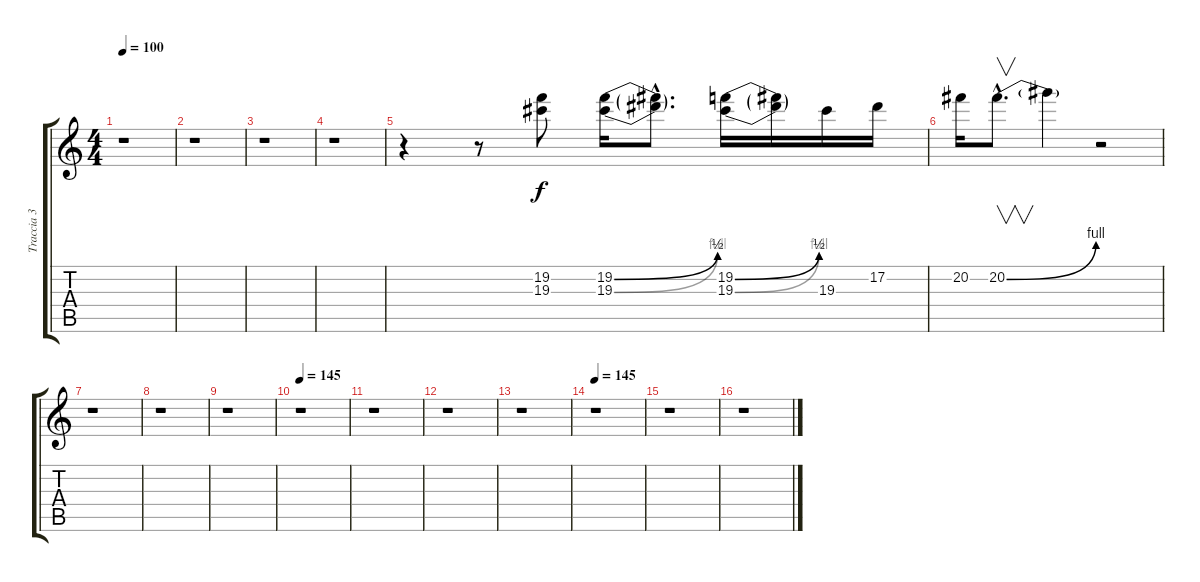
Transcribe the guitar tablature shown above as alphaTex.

\track ("Traccia 3" "Traccia 3") {instrument distortionguitar}
\staff {score tabs}
\tuning (Eb4 Bb3 Gb3 Db3 Ab2 Eb2) {hide}
\ts (4 4)
\tempo 100
\clef g2
\ks c
r.1{dy f instrument distortionguitar} |
r.1 |
r.1 |
r.1 |
r.4 r.8 (19.2 19.3).8 (19.2{be (bend 0 0 60 2)} 19.3{be (bend 0 0 60 4)}).16 (19.2{hac t} 19.3{hac t}).8{d} (19.2{be (bend 0 0 60 2)} 19.3{be (bend 0 0 60 4)}).16 (19.2{t} 19.3{t}).16 19.3.16 17.2.16 |
20.2.16 20.2{be (bend 0 0 60 4) hac}.8{v d} 20.2{t}.4 r.2 |
r.1 |
r.1 |
r.1 |
\tempo 145
r.1 |
r.1 |
r.1 |
r.1 |
\tempo 145
r.1 |
r.1 |
r.1
